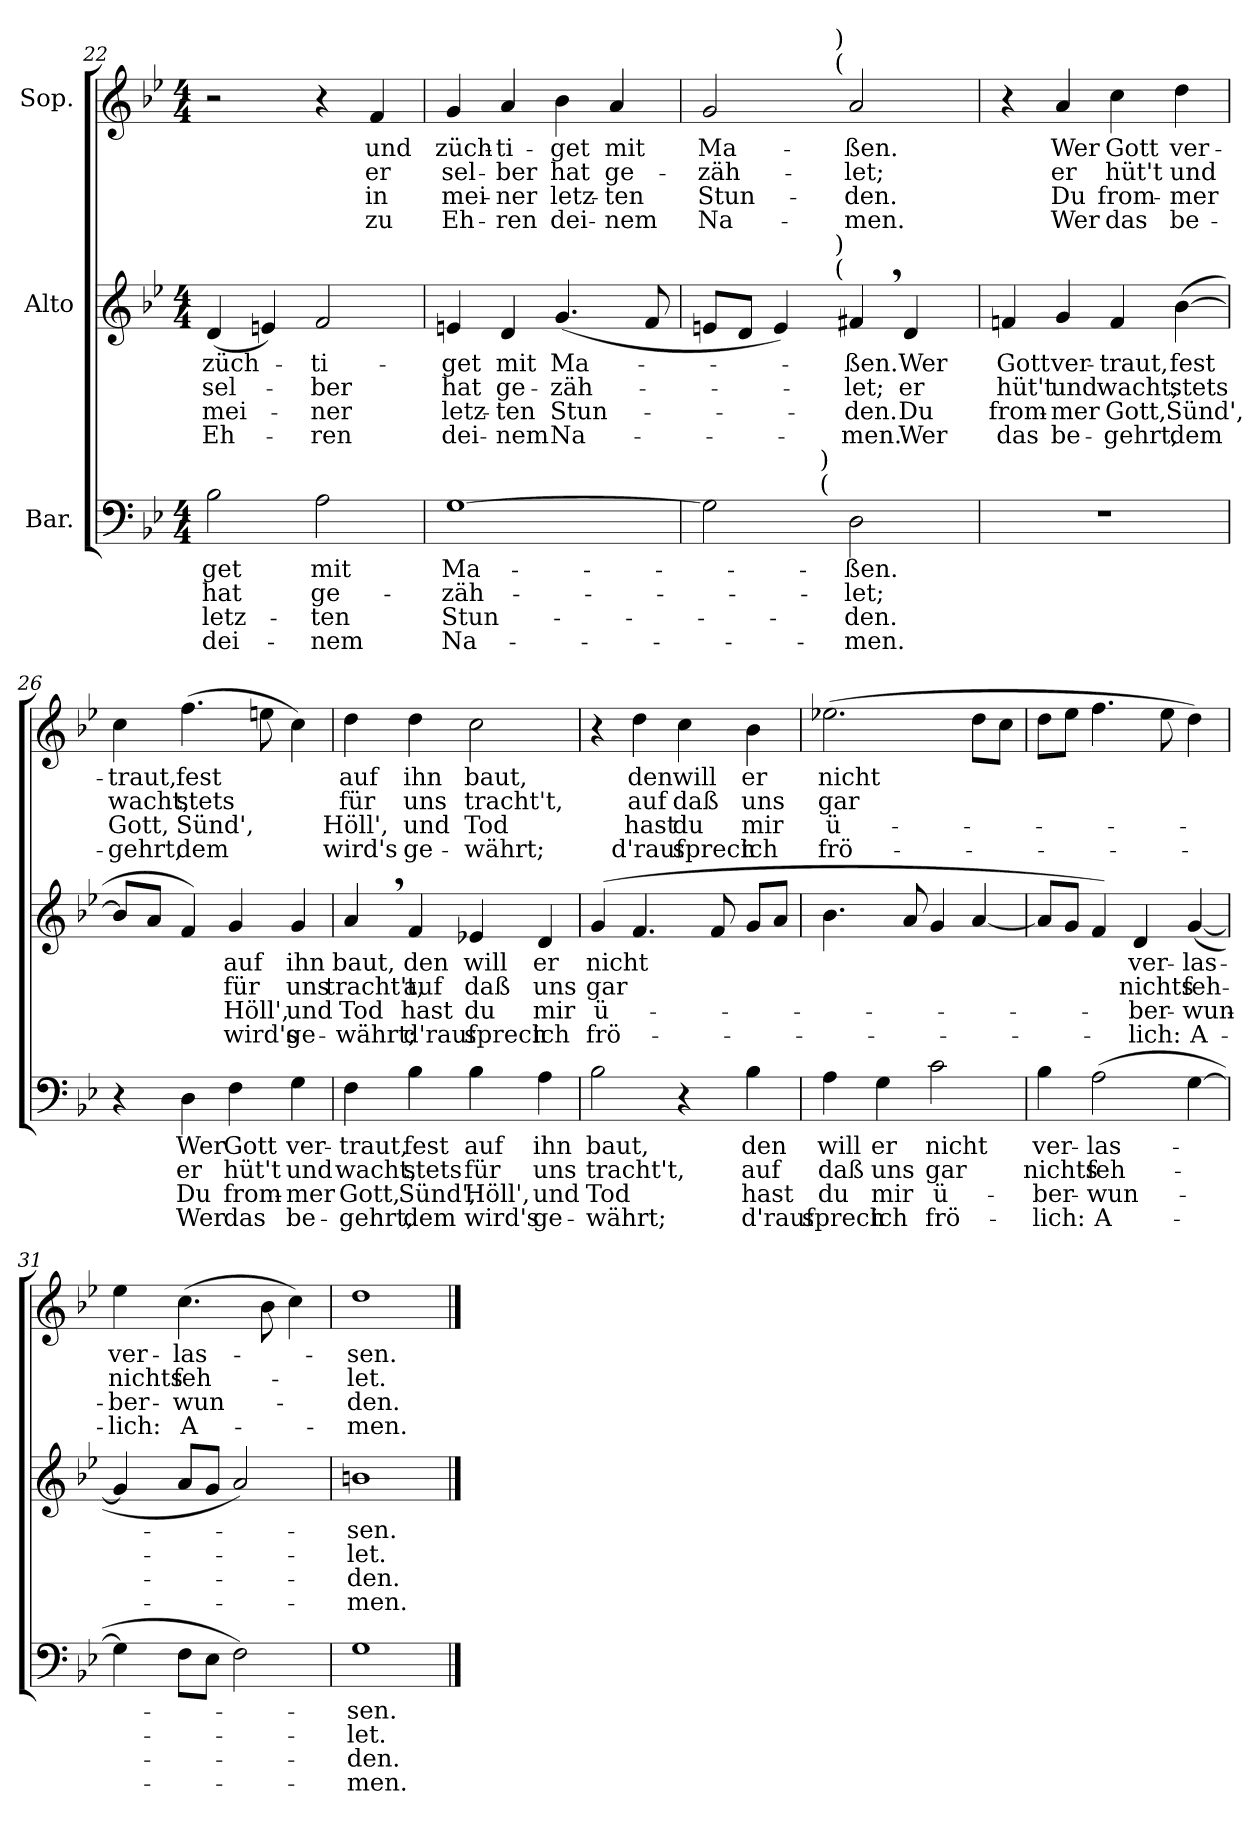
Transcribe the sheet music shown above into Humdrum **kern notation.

**kern	**text	**text	**text	**text	**kern	**text	**text	**text	**text	**kern	**text	**text	**text	**text
*part3	*part3	*part3	*part3	*part3	*part2	*part2	*part2	*part2	*part2	*part1	*part1	*part1	*part1	*part1
*staff3	*staff3	*staff3	*staff3	*staff3	*staff2	*staff2	*staff2	*staff2	*staff2	*staff1	*staff1	*staff1	*staff1	*staff1
*I"Bar.	*	*	*	*	*I"Alto	*	*	*	*	*I"Sop.	*	*	*	*
!!LO:LB:g=z
*clefF4	*	*	*	*	*clefG2	*	*	*	*	*clefG2	*	*	*	*
*k[b-e-]	*	*	*	*	*k[b-e-]	*	*	*	*	*k[b-e-]	*	*	*	*
*g:	*	*	*	*	*g:	*	*	*	*	*g:	*	*	*	*
*M4/4	*	*	*	*	*M4/4	*	*	*	*	*M4/4	*	*	*	*
=22	=22	=22	=22	=22	=22	=22	=22	=22	=22	=22	=22	=22	=22	=22
!	!LO:LY:b	!LO:LY:b	!LO:LY:b	!LO:LY:b	!	!LO:LY:b	!LO:LY:b	!LO:LY:b	!LO:LY:b	!	!	!	!	!
2B-\	-get	hat	letz-	dei-	(<4d/	züch-	sel-	mei-	Eh-	2r	.	.	.	.
.	.	.	.	.	4en/)	.	.	.	.	.	.	.	.	.
!	!LO:LY:b	!LO:LY:b	!LO:LY:b	!LO:LY:b	!	!LO:LY:b	!LO:LY:b	!LO:LY:b	!LO:LY:b	!	!	!	!	!
2A\	mit	ge-	-ten	-nem	2f/	-ti-	-ber	-ner	-ren	4r	.	.	.	.
!	!	!	!	!	!	!	!	!	!	!	!LO:LY:b	!LO:LY:b	!LO:LY:b	!LO:LY:b
.	.	.	.	.	.	.	.	.	.	4f/	und	er	in	zu
=23	=23	=23	=23	=23	=23	=23	=23	=23	=23	=23	=23	=23	=23	=23
!	!LO:LY:b	!LO:LY:b	!LO:LY:b	!LO:LY:b	!	!LO:LY:b	!LO:LY:b	!LO:LY:b	!LO:LY:b	!	!LO:LY:b	!LO:LY:b	!LO:LY:b	!LO:LY:b
[1G	Ma-	-zäh-	Stun-	Na-	4en/	-get	hat	letz-	dei-	4g/	züch-	sel-	mei-	Eh-
!	!	!	!	!	!	!LO:LY:b	!LO:LY:b	!LO:LY:b	!LO:LY:b	!	!LO:LY:b	!LO:LY:b	!LO:LY:b	!LO:LY:b
.	.	.	.	.	4d/	mit	ge-	-ten	-nem	4a/	-ti-	-ber	-ner	-ren
!	!	!	!	!	!	!LO:LY:b	!LO:LY:b	!LO:LY:b	!LO:LY:b	!	!LO:LY:b	!LO:LY:b	!LO:LY:b	!LO:LY:b
.	.	.	.	.	(<4.g/	Ma-	-zäh-	Stun-	Na-	4b-\	-get	hat	letz-	dei-
!	!	!	!	!	!	!	!	!	!	!	!LO:LY:b	!LO:LY:b	!LO:LY:b	!LO:LY:b
.	.	.	.	.	.	.	.	.	.	4a/	mit	ge-	-ten	-nem
.	.	.	.	.	8f/	.	.	.	.	.	.	.	.	.
=24	=24	=24	=24	=24	=24	=24	=24	=24	=24	=24	=24	=24	=24	=24
!	!	!	!	!	!	!	!	!	!	!	!LO:LY:b	!LO:LY:b	!LO:LY:b	!LO:LY:b
*^	*	*	*	*	*^	*	*	*	*	*^	*	*	*	*
2G\]	4..ryy	.	.	.	.	8en/L	4...ryy	.	.	.	.	2g/	4...ryy	Ma-	-zäh-	Stun-	Na-
.	.	.	.	.	.	8d/J	.	.	.	.	.	.	.	.	.	.	.
.	.	.	.	.	.	4e/)	.	.	.	.	.	.	.	.	.	.	.
!	!LO:TX:a:t=(	!	!	!	!	!	!	!	!	!	!	!	!	!	!	!	!
!	!LO:TX:a:t=)	!	!	!	!	!	!	!	!	!	!	!	!	!	!	!	!
.	2ryy	.	.	.	.	.	.	.	.	.	.	.	.	.	.	.	.
!	!	!	!	!	!	!	!	!	!	!	!	!	!LO:TX:a:t=(	!	!	!	!
!	!	!	!	!	!	!	!	!	!	!	!	!	!LO:TX:a:t=)	!	!	!	!
!	!	!	!	!	!	!	!LO:TX:a:t=(	!	!	!	!	!	!	!	!	!	!
!	!	!	!	!	!	!	!LO:TX:a:t=)	!	!	!	!	!	!	!	!	!	!
.	.	.	.	.	.	.	2ryy	.	.	.	.	.	2ryy	.	.	.	.
!	!	!LO:LY:b	!LO:LY:b	!LO:LY:b	!LO:LY:b	!	!	!LO:LY:b	!LO:LY:b	!LO:LY:b	!LO:LY:b	!	!	!LO:LY:b	!LO:LY:b	!LO:LY:b	!LO:LY:b
2D\	.	-ßen.	-let;	-den.	-men.	4f#X,>/	.	-ßen.	-let;	-den.	-men.	2a/	.	-ßen.	-let;	-den.	-men.
!	!	!	!	!	!	!	!	!LO:LY:b	!LO:LY:b	!LO:LY:b	!LO:LY:b	!	!	!	!	!	!
.	.	.	.	.	.	4d/	.	Wer	er	Du	Wer	.	.	.	.	.	.
.	16ryy	.	.	.	.	.	.	.	.	.	.	.	.	.	.	.	.
.	.	.	.	.	.	.	32ryy	.	.	.	.	.	32ryy	.	.	.	.
=25	=25	=25	=25	=25	=25	=25	=25	=25	=25	=25	=25	=25	=25	=25	=25	=25	=25
!	!	!	!	!	!	!	!	!LO:LY:b	!LO:LY:b	!LO:LY:b	!LO:LY:b	!	!	!	!	!	!
*v	*v	*	*	*	*	*	*	*	*	*	*	*v	*v	*	*	*	*
*	*	*	*	*	*v	*v	*	*	*	*	*	*	*	*	*
1r	.	.	.	.	4fn/	Gott	hüt't	from-	das	4r	.	.	.	.
!	!	!	!	!	!	!LO:LY:b	!LO:LY:b	!LO:LY:b	!LO:LY:b	!	!LO:LY:b	!LO:LY:b	!LO:LY:b	!LO:LY:b
.	.	.	.	.	4g/	ver-	und	-mer	be-	4a/	Wer	er	Du	Wer
!	!	!	!	!	!	!LO:LY:b	!LO:LY:b	!LO:LY:b	!LO:LY:b	!	!LO:LY:b	!LO:LY:b	!LO:LY:b	!LO:LY:b
.	.	.	.	.	4f/	-traut,	wacht,	Gott,	-gehrt,	4cc\	Gott	hüt't	from-	das
!	!	!	!	!	!	!LO:LY:b	!LO:LY:b	!LO:LY:b	!LO:LY:b	!	!LO:LY:b	!LO:LY:b	!LO:LY:b	!LO:LY:b
.	.	.	.	.	(>[4b-\	fest	stets	Sünd',	dem	4dd\	ver-	und	-mer	be-
!!LO:PB:g=z
=26	=26	=26	=26	=26	=26	=26	=26	=26	=26	=26	=26	=26	=26	=26
!	!	!	!	!	!	!	!	!	!	!	!LO:LY:b	!LO:LY:b	!LO:LY:b	!LO:LY:b
4r	.	.	.	.	8b-/L]	.	.	.	.	4cc\	-traut,	wacht,	Gott,	-gehrt,
.	.	.	.	.	8a/J	.	.	.	.	.	.	.	.	.
!	!LO:LY:b	!LO:LY:b	!LO:LY:b	!LO:LY:b	!	!	!	!	!	!	!LO:LY:b	!LO:LY:b	!LO:LY:b	!LO:LY:b
4D\	Wer	er	Du	Wer	4f/)	.	.	.	.	(>4.ff\	fest	stets	Sünd',	dem
!	!LO:LY:b	!LO:LY:b	!LO:LY:b	!LO:LY:b	!	!LO:LY:b	!LO:LY:b	!LO:LY:b	!LO:LY:b	!	!	!	!	!
4F\	Gott	hüt't	from-	das	4g/	auf	für	Höll',	wird's	.	.	.	.	.
.	.	.	.	.	.	.	.	.	.	8een\	.	.	.	.
!	!LO:LY:b	!LO:LY:b	!LO:LY:b	!LO:LY:b	!	!LO:LY:b	!LO:LY:b	!LO:LY:b	!LO:LY:b	!	!	!	!	!
4G\	ver-	und	-mer	be-	4g/	ihn	uns	und	ge-	4cc\)	.	.	.	.
=27	=27	=27	=27	=27	=27	=27	=27	=27	=27	=27	=27	=27	=27	=27
!	!LO:LY:b	!LO:LY:b	!LO:LY:b	!LO:LY:b	!	!LO:LY:b	!LO:LY:b	!LO:LY:b	!LO:LY:b	!	!LO:LY:b	!LO:LY:b	!LO:LY:b	!LO:LY:b
4F\	-traut,	wacht,	Gott,	-gehrt,	4a,>/	baut,	tracht't,	Tod	-währt;	4dd\	auf	für	Höll',	wird's
!	!LO:LY:b	!LO:LY:b	!LO:LY:b	!LO:LY:b	!	!LO:LY:b	!LO:LY:b	!LO:LY:b	!LO:LY:b	!	!LO:LY:b	!LO:LY:b	!LO:LY:b	!LO:LY:b
4B-\	fest	stets	Sünd',	dem	4f/	den	auf	hast	d'rauf	4dd\	ihn	uns	und	ge-
!	!LO:LY:b	!LO:LY:b	!LO:LY:b	!LO:LY:b	!	!LO:LY:b	!LO:LY:b	!LO:LY:b	!LO:LY:b	!	!LO:LY:b	!LO:LY:b	!LO:LY:b	!LO:LY:b
4B-\	auf	für	Höll',	wird's	4e-X/	will	daß	du	sprech	2cc\	baut,	tracht't,	Tod	-währt;
!	!LO:LY:b	!LO:LY:b	!LO:LY:b	!LO:LY:b	!	!LO:LY:b	!LO:LY:b	!LO:LY:b	!LO:LY:b	!	!	!	!	!
4A\	ihn	uns	und	ge-	4d/	er	uns	mir	ich	.	.	.	.	.
=28	=28	=28	=28	=28	=28	=28	=28	=28	=28	=28	=28	=28	=28	=28
!	!LO:LY:b	!LO:LY:b	!LO:LY:b	!LO:LY:b	!	!LO:LY:b	!LO:LY:b	!LO:LY:b	!LO:LY:b	!	!	!	!	!
2B-\	baut,	tracht't,	Tod	-währt;	(4g/	nicht	gar	ü-	frö-	4r	.	.	.	.
!	!	!	!	!	!	!	!	!	!	!	!LO:LY:b	!LO:LY:b	!LO:LY:b	!LO:LY:b
.	.	.	.	.	4.f/	.	.	.	.	4dd\	den	auf	hast	d'rauf
!	!	!	!	!	!	!	!	!	!	!	!LO:LY:b	!LO:LY:b	!LO:LY:b	!LO:LY:b
4r	.	.	.	.	.	.	.	.	.	4cc\	will	daß	du	sprech
.	.	.	.	.	8f/	.	.	.	.	.	.	.	.	.
!	!LO:LY:b	!LO:LY:b	!LO:LY:b	!LO:LY:b	!	!	!	!	!	!	!LO:LY:b	!LO:LY:b	!LO:LY:b	!LO:LY:b
4B-\	den	auf	hast	d'rauf	8g/L	.	.	.	.	4b-\	er	uns	mir	ich
.	.	.	.	.	8a/J	.	.	.	.	.	.	.	.	.
!!LO:LB:g=z
=29	=29	=29	=29	=29	=29	=29	=29	=29	=29	=29	=29	=29	=29	=29
!	!LO:LY:b	!LO:LY:b	!LO:LY:b	!LO:LY:b	!	!	!	!	!	!	!LO:LY:b	!LO:LY:b	!LO:LY:b	!LO:LY:b
4A\	will	daß	du	sprech	4.b-\	.	.	.	.	(>2.ee-X\	nicht	gar	ü-	frö-
!	!LO:LY:b	!LO:LY:b	!LO:LY:b	!LO:LY:b	!	!	!	!	!	!	!	!	!	!
4G\	er	uns	mir	ich	.	.	.	.	.	.	.	.	.	.
.	.	.	.	.	8a/	.	.	.	.	.	.	.	.	.
!	!LO:LY:b	!LO:LY:b	!LO:LY:b	!LO:LY:b	!	!	!	!	!	!	!	!	!	!
2c\	nicht	gar	ü-	frö-	4g/	.	.	.	.	.	.	.	.	.
.	.	.	.	.	[4a/	.	.	.	.	8dd\L	.	.	.	.
.	.	.	.	.	.	.	.	.	.	8cc\J	.	.	.	.
=30	=30	=30	=30	=30	=30	=30	=30	=30	=30	=30	=30	=30	=30	=30
!	!LO:LY:b	!LO:LY:b	!LO:LY:b	!LO:LY:b	!	!	!	!	!	!	!	!	!	!
4B-\	ver-	nichts	-ber-	-lich:	8a/L]	.	.	.	.	8dd\L	.	.	.	.
.	.	.	.	.	8g/J	.	.	.	.	8ee-\J	.	.	.	.
!	!LO:LY:b	!LO:LY:b	!LO:LY:b	!LO:LY:b	!	!	!	!	!	!	!	!	!	!
(>2A\	-las-	feh-	-wun-	A-	4f/)	.	.	.	.	4.ff\	.	.	.	.
!	!	!	!	!	!	!LO:LY:b	!LO:LY:b	!LO:LY:b	!LO:LY:b	!	!	!	!	!
.	.	.	.	.	4d/	ver-	nichts	-ber-	-lich:	.	.	.	.	.
.	.	.	.	.	.	.	.	.	.	8ee-\	.	.	.	.
!	!	!	!	!	!	!LO:LY:b	!LO:LY:b	!LO:LY:b	!LO:LY:b	!	!	!	!	!
[4G\	.	.	.	.	(<[4g/	-las-	feh-	-wun-	A-	4dd\)	.	.	.	.
=31	=31	=31	=31	=31	=31	=31	=31	=31	=31	=31	=31	=31	=31	=31
!	!	!	!	!	!	!	!	!	!	!	!LO:LY:b	!LO:LY:b	!LO:LY:b	!LO:LY:b
4G\]	.	.	.	.	4g/]	.	.	.	.	4ee-\	ver-	nichts	-ber-	-lich:
!	!	!	!	!	!	!	!	!	!	!	!LO:LY:b	!LO:LY:b	!LO:LY:b	!LO:LY:b
8F\L	.	.	.	.	8a/L	.	.	.	.	(>4.cc\	-las-	feh-	-wun-	A-
8E-\J	.	.	.	.	8g/J	.	.	.	.	.	.	.	.	.
2F\)	.	.	.	.	2a/)	.	.	.	.	.	.	.	.	.
.	.	.	.	.	.	.	.	.	.	8b-\	.	.	.	.
.	.	.	.	.	.	.	.	.	.	4cc\)	.	.	.	.
=32	=32	=32	=32	=32	=32	=32	=32	=32	=32	=32	=32	=32	=32	=32
!	!LO:LY:b	!LO:LY:b	!LO:LY:b	!LO:LY:b	!	!LO:LY:b	!LO:LY:b	!LO:LY:b	!LO:LY:b	!	!LO:LY:b	!LO:LY:b	!LO:LY:b	!LO:LY:b
1G	-sen.	-let.	-den.	-men.	1bn	-sen.	-let.	-den.	-men.	1dd	-sen.	-let.	-den.	-men.
==	==	==	==	==	==	==	==	==	==	==	==	==	==	==
*-	*-	*-	*-	*-	*-	*-	*-	*-	*-	*-	*-	*-	*-	*-
